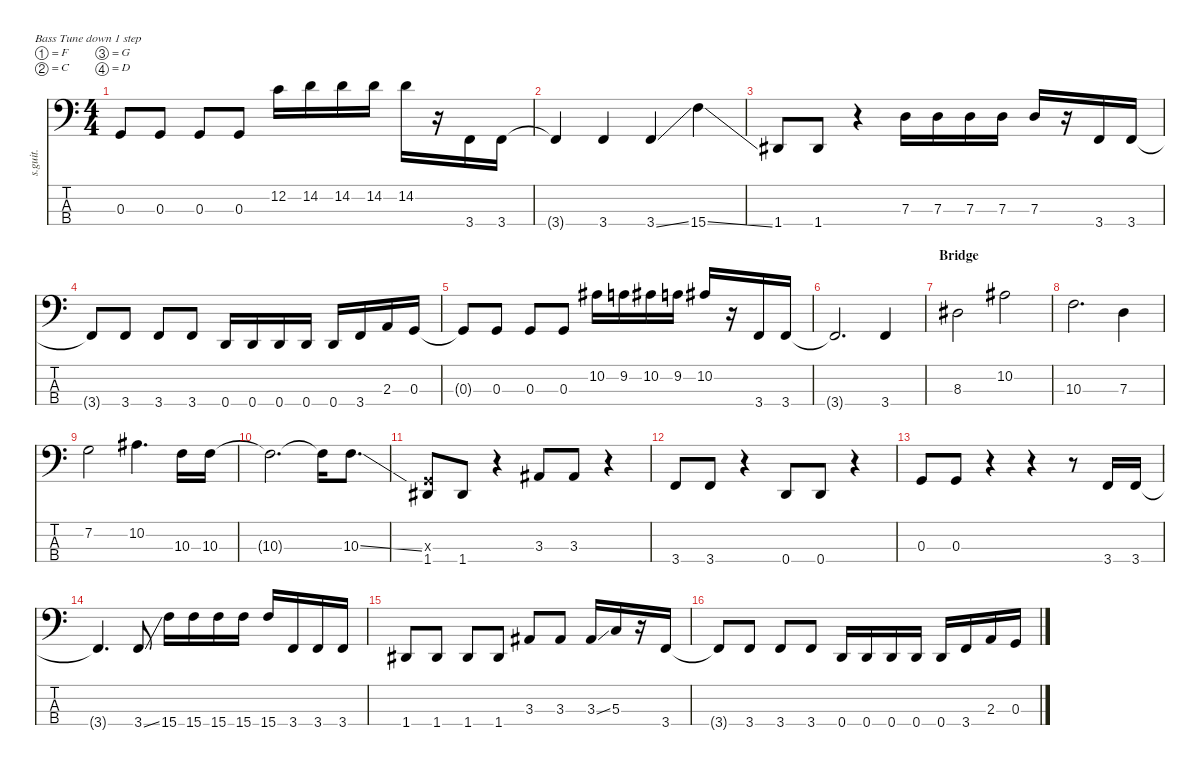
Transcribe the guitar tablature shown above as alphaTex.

\defaultSystemsLayout 4
\hideDynamics
\bracketExtendMode nobrackets
\track ("Rain" "s.guit.") {instrument electricbasspick}
\staff {score tabs}
\tuning (F2 C2 G1 D1)
\ts (4 4)
\tempo (88 hide)
\clef f4
\ks c
0.3{t}.8{dy f} 0.3.8 0.3.8 0.3.8 12.2.16 14.2.16 14.2.16 14.2.16 14.2.16 r.16 3.4.16 3.4.16 |
3.4{t}.4 3.4.4 3.4{ss}.4 15.4{ss}.4 |
1.4{acc #}.8 1.4{acc #}.8 r.4 7.3.16 7.3.16 7.3.16 7.3.16 7.3.16 r.16 3.4.16 3.4.16 |
3.4{t}.8 3.4.8 3.4.8 3.4.8 0.4.16 0.4.16 0.4.16 0.4.16 0.4.16 3.4.16 2.3.16 0.3.16 |
0.3{t}.8 0.3.8 0.3.8 0.3.8 10.2{acc #}.16 9.2.16 10.2{acc #}.16 9.2.16 10.2{acc #}.16 r.16 3.4.16 3.4.16 |
3.4{t}.2{d} 3.4.4 |
\section ("" "Bridge")
8.3{acc #}.2 10.2{acc #}.2 |
10.3.2{d} 7.3.4 |
7.2.2 10.2{acc #}.4{d} 10.3.16 10.3.16 |
10.3{t}.2{d} 10.3{t}.16 10.3{ss}.8{d} |
(0.3{x} 1.4{acc #}).8 1.4{acc #}.8 r.4 3.3{acc #}.8 3.3{acc #}.8 r.4 |
3.4.8 3.4.8 r.4 0.4.8 0.4.8 r.4 |
0.3.8 0.3.8 r.4 r.4 r.8 3.4.16 3.4.16 |
3.4{t}.4{d} 3.4{ss}.8 15.4.16 15.4.16 15.4.16 15.4.16 15.4.16 3.4.16 3.4.16 3.4.16 |
1.4{acc #}.8 1.4{acc #}.8 1.4{acc #}.8 1.4{acc #}.8 3.3{acc #}.8 3.3{acc #}.8 3.3{ss acc #}.16 5.3.16 r.16 3.4.16 |
3.4{t}.8 3.4.8 3.4.8 3.4.8 0.4.16 0.4.16 0.4.16 0.4.16 0.4.16 3.4.16 2.3.16 0.3.16
